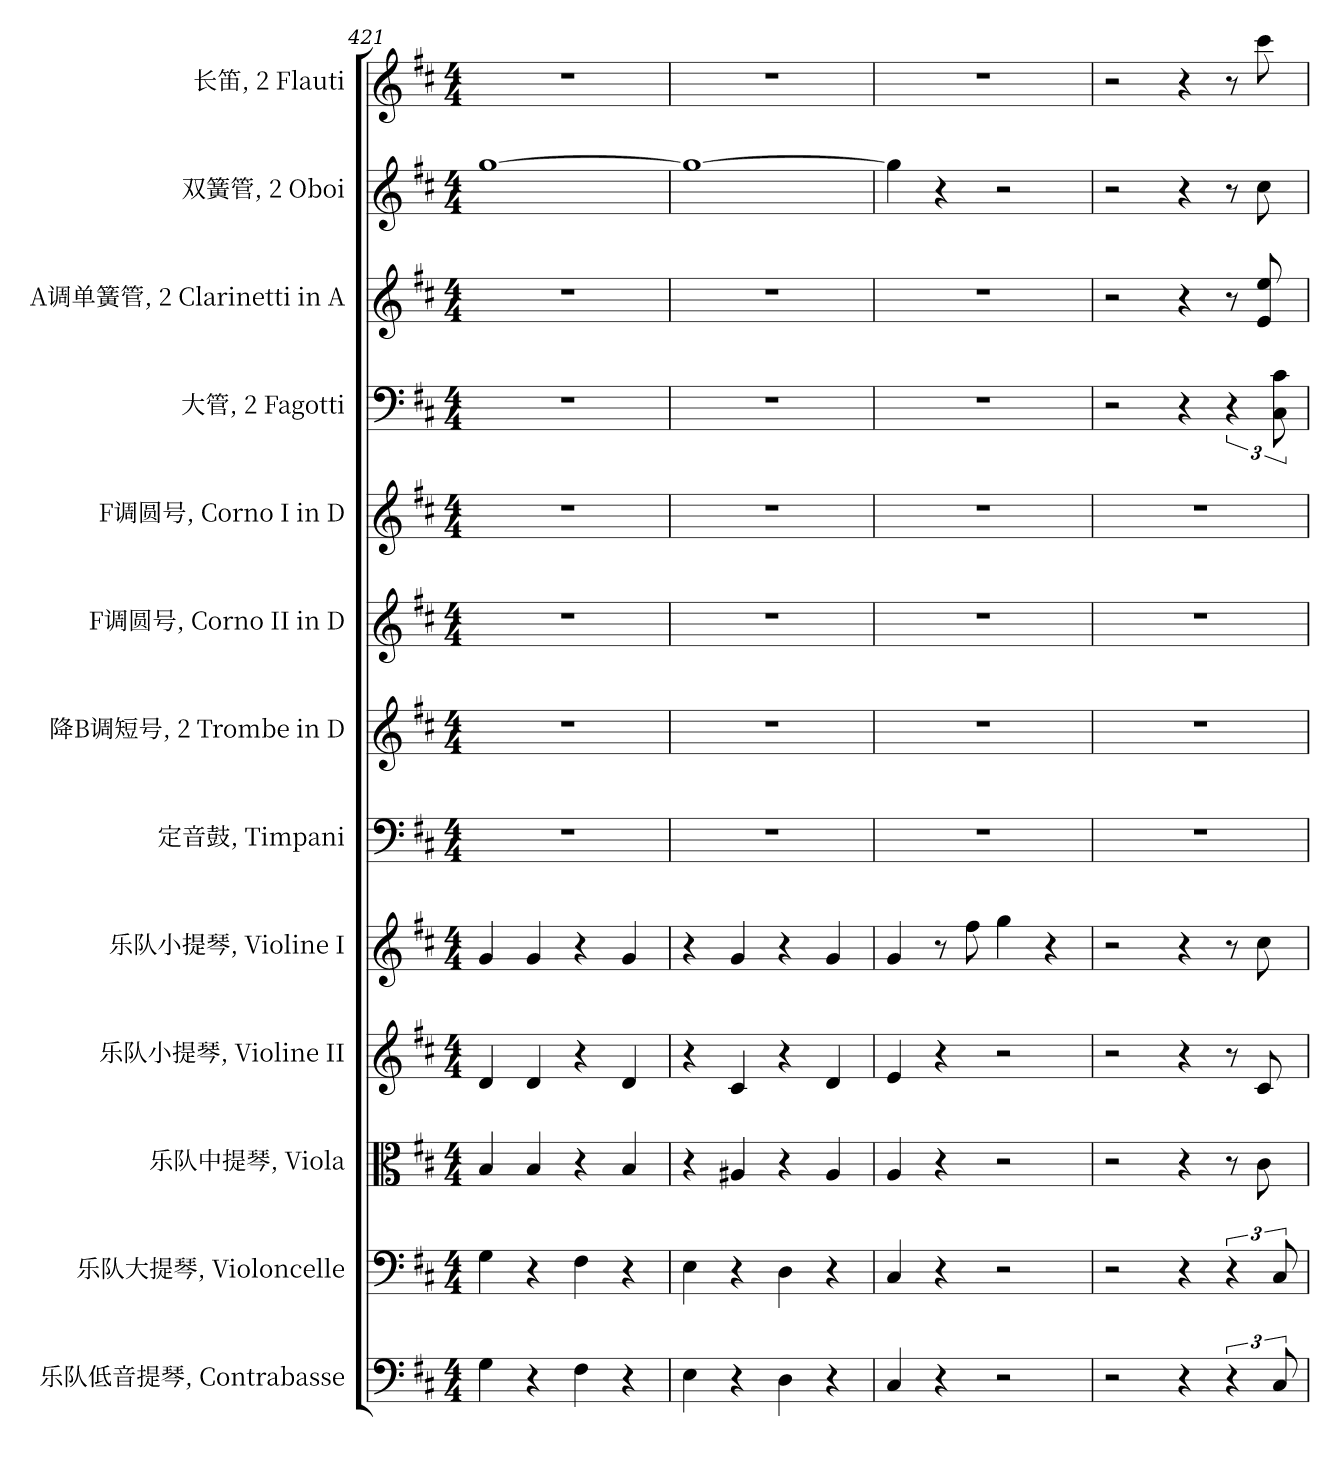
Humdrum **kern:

**kern	**kern	**kern	**kern	**kern	**kern	**kern	**kern	**kern	**kern	**kern	**kern	**kern
*part13	*part12	*part11	*part10	*part9	*part8	*part7	*part6	*part5	*part4	*part3	*part2	*part1
*staff13	*staff12	*staff11	*staff10	*staff9	*staff8	*staff7	*staff6	*staff5	*staff4	*staff3	*staff2	*staff1
*I"乐队低音提琴, Contrabasse	*I"乐队大提琴, Violoncelle	*I"乐队中提琴, Viola	*I"乐队小提琴, Violine II	*I"乐队小提琴, Violine I	*I"定音鼓, Timpani	*I"降B调短号, 2 Trombe in D	*I"F调圆号, Corno II in D	*I"F调圆号, Corno I in D	*I"大管, 2 Fagotti	*I"A调单簧管, 2 Clarinetti in A	*I"双簧管, 2 Oboi	*I"长笛, 2 Flauti
*I'Cbs.	*	*	*	*	*I'Timp.	*	*	*	*	*I'A Cl.	*I'Ob.	*I'Fl.
*clefF4	*clefF4	*clefC3	*clefG2	*clefG2	*clefF4	*clefG2	*clefG2	*clefG2	*clefF4	*clefG2	*clefG2	*clefG2
*ITrd7c12	*	*	*	*	*	*ITrd1c2	*ITrd4c7	*ITrd4c7	*	*ITrd2c3	*	*
*k[f#c#]	*k[f#c#]	*k[f#c#]	*k[f#c#]	*k[f#c#]	*k[f#c#]	*k[]	*k[f#]	*k[f#]	*k[f#c#]	*k[f#c#g#d#a#]	*k[f#c#]	*k[f#c#]
*M4/4	*M4/4	*M4/4	*M4/4	*M4/4	*M4/4	*M4/4	*M4/4	*M4/4	*M4/4	*M4/4	*M4/4	*M4/4
=421	=421	=421	=421	=421	=421	=421	=421	=421	=421	=421	=421	=421
4GG\	4G\	4B/	4d/	4g/	1r	1r	1r	1r	1r	1r	[1gg	1r
4r	4r	4B/	4d/	4g/	.	.	.	.	.	.	.	.
4FF#\	4F#\	4r	4r	4r	.	.	.	.	.	.	.	.
4r	4r	4B/	4d/	4g/	.	.	.	.	.	.	.	.
=422	=422	=422	=422	=422	=422	=422	=422	=422	=422	=422	=422	=422
*	*	*	*	*	*	*	*	*	*	*	*	*MM263
4EE\	4E\	4r	4r	4r	1r	1r	1r	1r	1r	1r	1gg_	1r
4r	4r	4A#X/	4c#/	4g/	.	.	.	.	.	.	.	.
4DD\	4D\	4r	4r	4r	.	.	.	.	.	.	.	.
4r	4r	4A#/	4d/	4g/	.	.	.	.	.	.	.	.
!!LO:PB:g=z
=423	=423	=423	=423	=423	=423	=423	=423	=423	=423	=423	=423	=423
*	*	*	*	*	*	*	*	*	*	*	*	*MM263
4CC#/	4C#/	4A/	4e/	4g/	1r	1r	1r	1r	1r	1r	4gg\]	1r
4r	4r	4r	4r	8r	.	.	.	.	.	.	4r	.
.	.	.	.	8ff#\	.	.	.	.	.	.	.	.
2r	2r	2r	2r	4gg\	.	.	.	.	.	.	2r	.
.	.	.	.	4r	.	.	.	.	.	.	.	.
=424	=424	=424	=424	=424	=424	=424	=424	=424	=424	=424	=424	=424
*	*	*	*	*	*	*	*	*	*	*	*	*MM248
2r	2r	2r	2r	2r	1r	1r	1r	1r	2r	2r	2r	2r
*	*	*	*	*	*	*	*	*	*	*	*	*MM310
4r	4r	4r	4r	4r	.	.	.	.	4r	4r	4r	4r
6r	6r	8r	8r	8r	.	.	.	.	6r	8r	8r	8r
.	.	8c#\	8c#/	8cc#\	.	.	.	.	.	8c#/ 8cc#/	8cc#\	8ccc#\
12CC#/	12C#/	.	.	.	.	.	.	.	12C#\ 12c#\	.	.	.
=	=	=	=	=	=	=	=	=	=	=	=	=
*-	*-	*-	*-	*-	*-	*-	*-	*-	*-	*-	*-	*-
